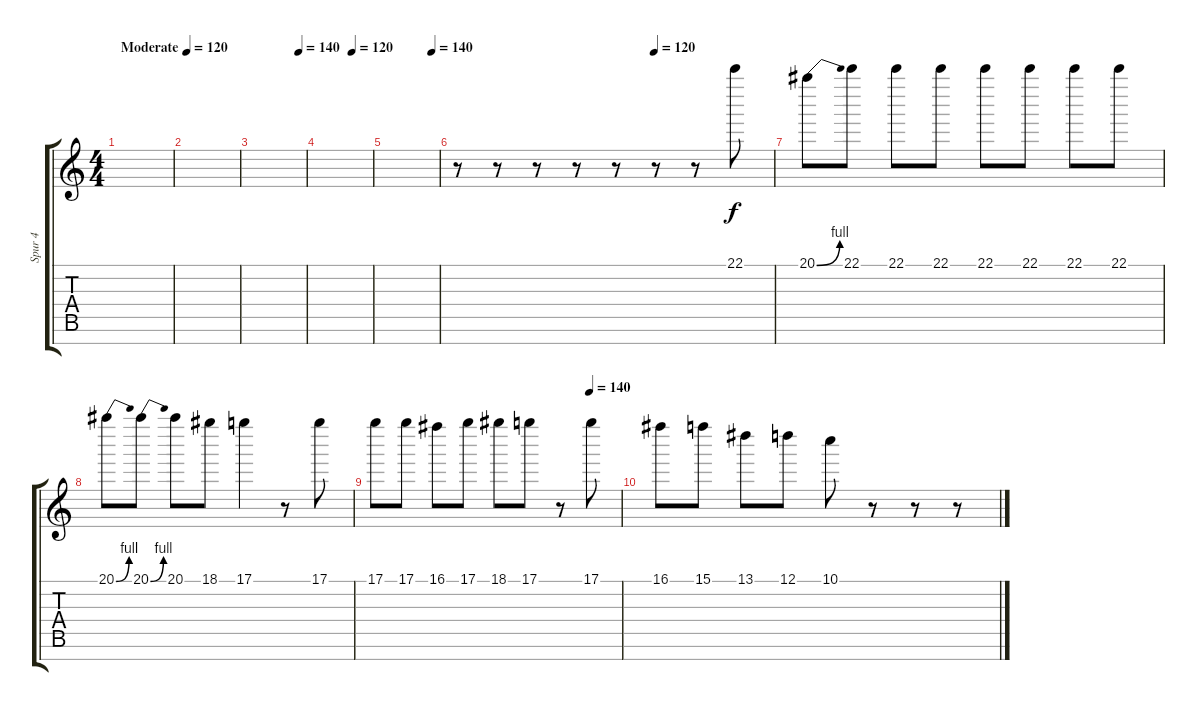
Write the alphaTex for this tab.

\track ("Spur 4" "Spur 4") {instrument contrabass}
\staff {score tabs}
\tuning (D5 A4 E4 C4 G3 D3 A2) {hide}
\ts (4 4)
\tempo (120 "Moderate")
\clef g2
\ks c
|
|
\tempo (140 0.875)
|
\tempo (120 0.625)
|
\tempo (140 0.875)
|
\tempo (120 0.625)
r.8 r.8 r.8 r.8 r.8 r.8 r.8 22.1.8 |
20.1{be (bend 0 0 60 4)}.8 22.1.8 22.1.8 22.1.8 22.1.8 22.1.8 22.1.8 22.1.8 |
20.1{be (bend 0 0 60 4)}.8 20.1{be (bend 0 0 60 4)}.8 20.1.8 18.1.8 17.1.4 r.8 17.1.8 |
\tempo (140 0.875)
17.1.8 17.1.8 16.1.8 17.1.8 18.1.8 17.1.8 r.8 17.1.8 |
16.1.8 15.1.8 13.1.8 12.1.8 10.1.8 r.8 r.8 r.8
